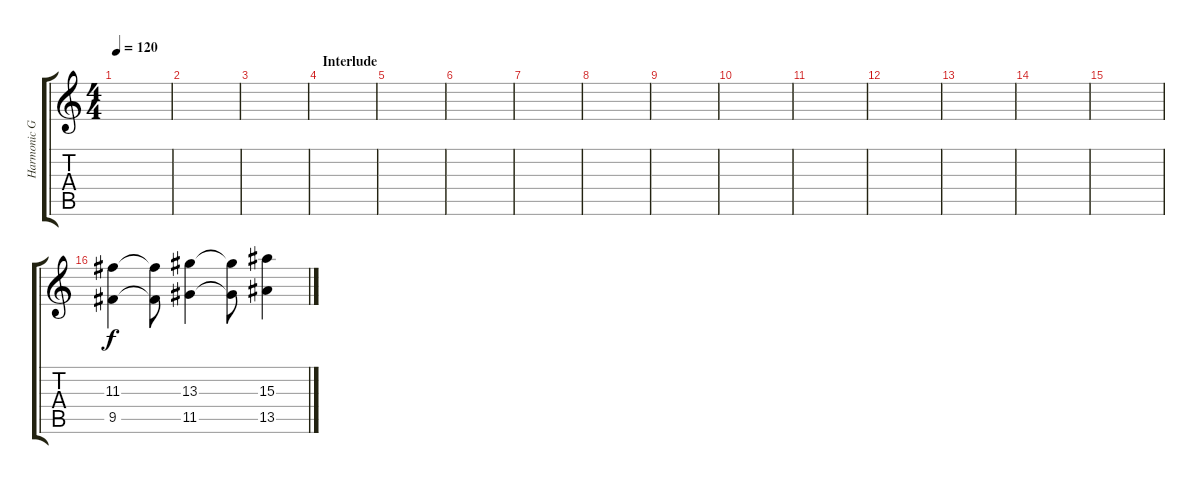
\track ("Harmonic Guitar" "Harmonic G") {instrument overdrivenguitar}
\staff {score tabs}
\tuning (E4 B3 G3 D3 A2 D2) {hide}
\ts (4 4)
\tempo 120
\clef g2
\ks c
|
|
|
\section ("" "Interlude")
|
|
|
|
|
|
|
|
|
|
|
|
(11.3 9.5).4 (11.3{t} 9.5{t}).8 (13.3 11.5).4 (13.3{t} 11.5{t}).8 (15.3 13.5).4
